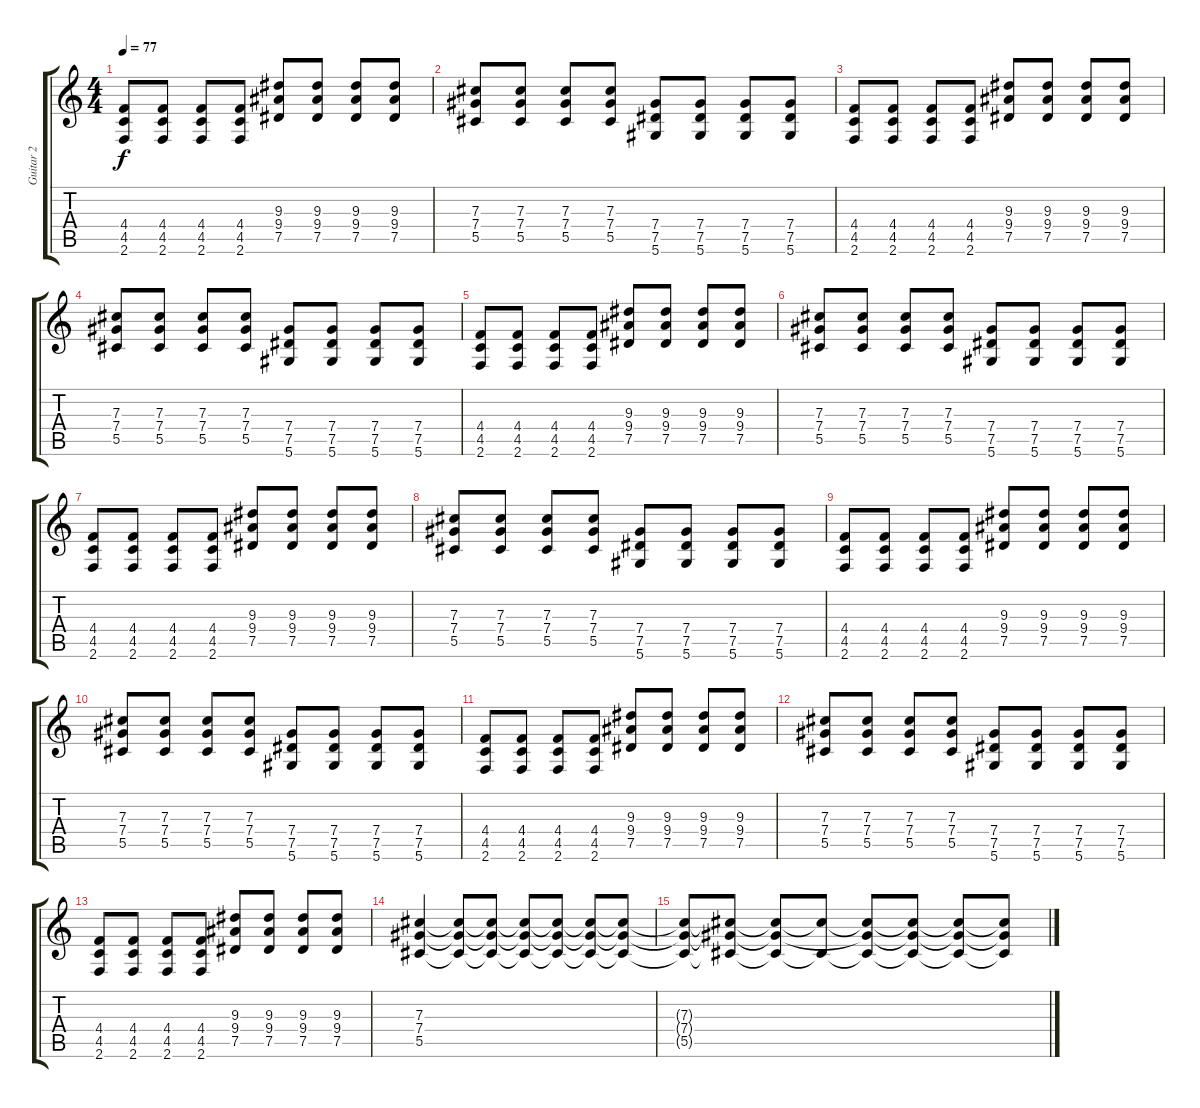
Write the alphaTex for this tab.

\track ("Guitar 2" "Guitar 2") {instrument distortionguitar}
\staff {score tabs}
\tuning (Eb4 Bb3 Gb3 Db3 Ab2 Eb2) {hide}
\ts (4 4)
\tempo 77
\clef g2
\ks c
(4.4 4.5 2.6).8{dy f} (4.4 4.5 2.6).8 (4.4 4.5 2.6).8 (4.4 4.5 2.6).8 (9.3 9.4 7.5).8 (9.3 9.4 7.5).8 (9.3 9.4 7.5).8 (9.3 9.4 7.5).8 |
(7.3 7.4 5.5).8 (7.3 7.4 5.5).8 (7.3 7.4 5.5).8 (7.3 7.4 5.5).8 (7.4 7.5 5.6).8 (7.4 7.5 5.6).8 (7.4 7.5 5.6).8 (7.4 7.5 5.6).8 |
(4.4 4.5 2.6).8 (4.4 4.5 2.6).8 (4.4 4.5 2.6).8 (4.4 4.5 2.6).8 (9.3 9.4 7.5).8 (9.3 9.4 7.5).8 (9.3 9.4 7.5).8 (9.3 9.4 7.5).8 |
(7.3 7.4 5.5).8 (7.3 7.4 5.5).8 (7.3 7.4 5.5).8 (7.3 7.4 5.5).8 (7.4 7.5 5.6).8 (7.4 7.5 5.6).8 (7.4 7.5 5.6).8 (7.4 7.5 5.6).8 |
(4.4 4.5 2.6).8 (4.4 4.5 2.6).8 (4.4 4.5 2.6).8 (4.4 4.5 2.6).8 (9.3 9.4 7.5).8 (9.3 9.4 7.5).8 (9.3 9.4 7.5).8 (9.3 9.4 7.5).8 |
(7.3 7.4 5.5).8 (7.3 7.4 5.5).8 (7.3 7.4 5.5).8 (7.3 7.4 5.5).8 (7.4 7.5 5.6).8 (7.4 7.5 5.6).8 (7.4 7.5 5.6).8 (7.4 7.5 5.6).8 |
(4.4 4.5 2.6).8 (4.4 4.5 2.6).8 (4.4 4.5 2.6).8 (4.4 4.5 2.6).8 (9.3 9.4 7.5).8 (9.3 9.4 7.5).8 (9.3 9.4 7.5).8 (9.3 9.4 7.5).8 |
(7.3 7.4 5.5).8 (7.3 7.4 5.5).8 (7.3 7.4 5.5).8 (7.3 7.4 5.5).8 (7.4 7.5 5.6).8 (7.4 7.5 5.6).8 (7.4 7.5 5.6).8 (7.4 7.5 5.6).8 |
(4.4 4.5 2.6).8 (4.4 4.5 2.6).8 (4.4 4.5 2.6).8 (4.4 4.5 2.6).8 (9.3 9.4 7.5).8 (9.3 9.4 7.5).8 (9.3 9.4 7.5).8 (9.3 9.4 7.5).8 |
(7.3 7.4 5.5).8 (7.3 7.4 5.5).8 (7.3 7.4 5.5).8 (7.3 7.4 5.5).8 (7.4 7.5 5.6).8 (7.4 7.5 5.6).8 (7.4 7.5 5.6).8 (7.4 7.5 5.6).8 |
(4.4 4.5 2.6).8 (4.4 4.5 2.6).8 (4.4 4.5 2.6).8 (4.4 4.5 2.6).8 (9.3 9.4 7.5).8 (9.3 9.4 7.5).8 (9.3 9.4 7.5).8 (9.3 9.4 7.5).8 |
(7.3 7.4 5.5).8 (7.3 7.4 5.5).8 (7.3 7.4 5.5).8 (7.3 7.4 5.5).8 (7.4 7.5 5.6).8 (7.4 7.5 5.6).8 (7.4 7.5 5.6).8 (7.4 7.5 5.6).8 |
(4.4 4.5 2.6).8 (4.4 4.5 2.6).8 (4.4 4.5 2.6).8 (4.4 4.5 2.6).8 (9.3 9.4 7.5).8 (9.3 9.4 7.5).8 (9.3 9.4 7.5).8 (9.3 9.4 7.5).8 |
(7.3 7.4 5.5).4 (7.3{t} 7.4{t} 5.5{t}).8 (7.3{t} 7.4{t} 5.5{t}).8 (7.3{t} 7.4{t} 5.5{t}).8 (7.3{t} 7.4{t} 5.5{t}).8 (7.3{t} 7.4{t} 5.5{t}).8 (7.3{t} 7.4{t} 5.5{t}).8 |
(7.3{t} 7.4{t} 5.5{t}).8 (7.3{t} 7.4{t} 5.5{t}).8 (7.3{t} 7.4{t} 5.5{t}).8 (7.3{t} 5.5{t}).8 (7.3{t} 7.4{t} 5.5{t}).8 (7.3{t} 7.4{t} 5.5{t}).8 (7.3{t} 7.4{t} 5.5{t}).8 (7.3{t} 7.4{t} 5.5{t}).8
